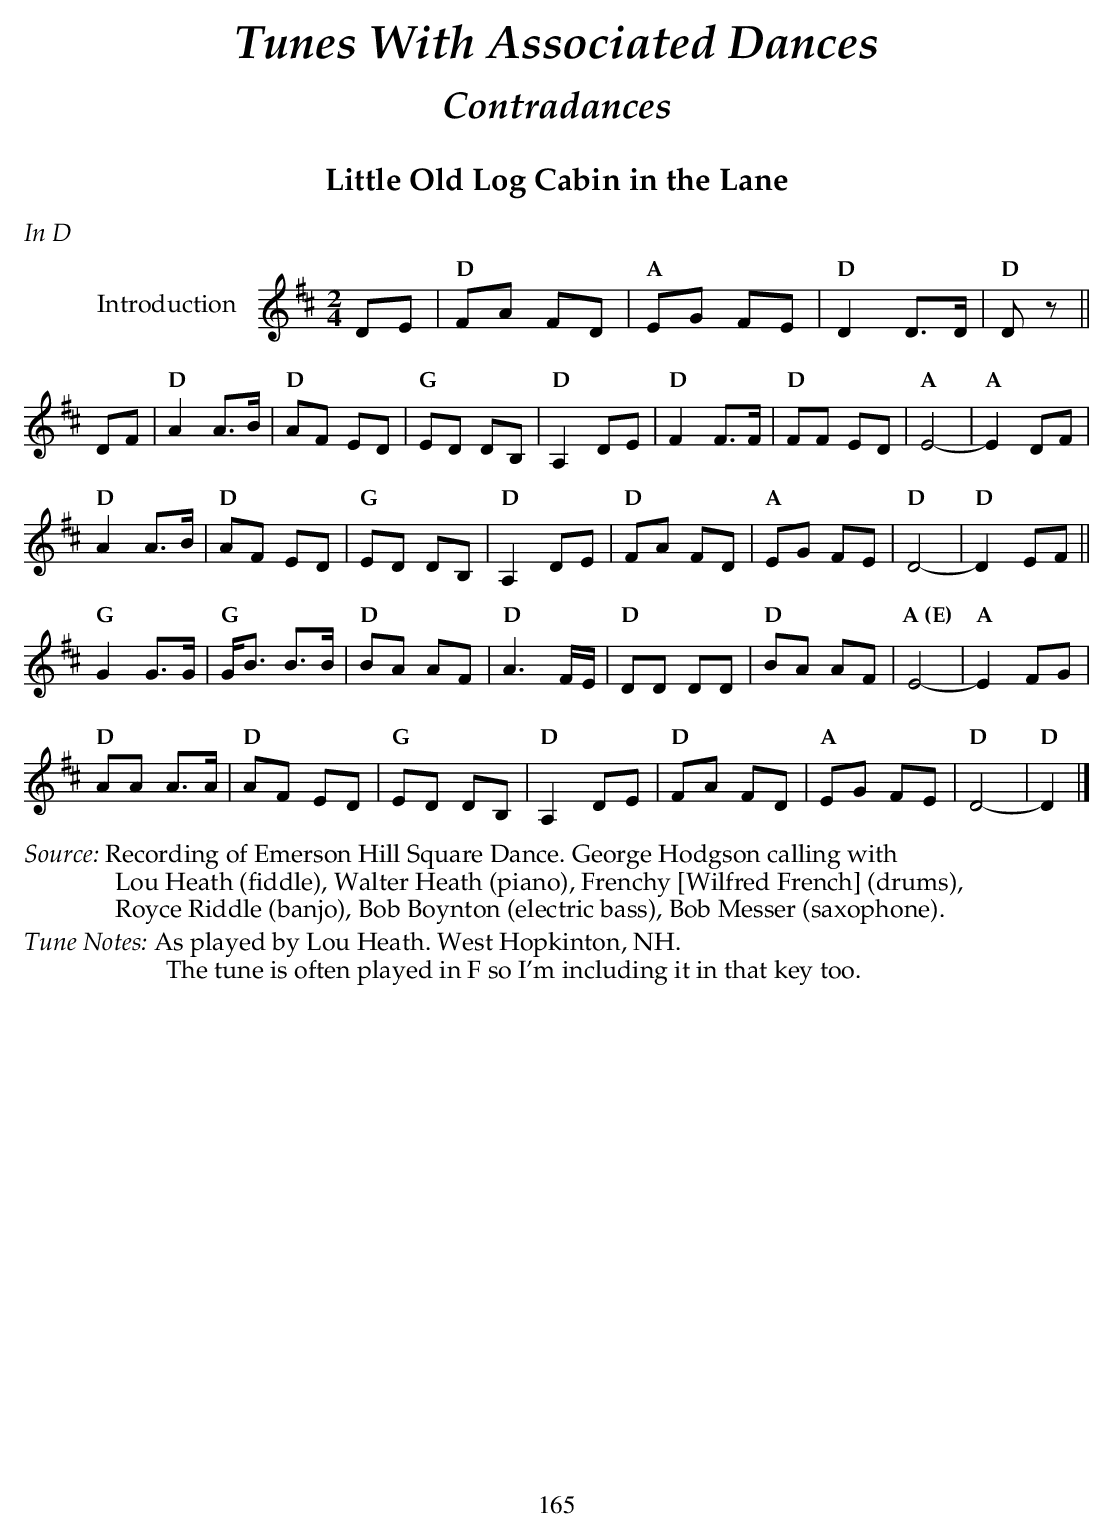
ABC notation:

X:1
T:Little Old Log Cabin in the Lane
U:s = !slide!
U:t = !trill!
M:2/4
L:1/8
K:D
%%text $2In D$0
"@-170,10 Introduction" DE |\
"D" FA FD | "A" EG FE | "D" D2 D>D | "D" Dz ||
DF |\
"D" A2 A>B | "D" AF ED | "G" ED DB,  | "D" A,2 DE |\
"D" F2 F>F | "D" FF ED | "A" E4-     | "A" E2 DF |
"D" A2 A>B | "D" AF ED | "G" ED DB,  | "D" A,2 DE |\
"D" FA FD  | "A" EG FE | "D" D4-     | "D" D2 EF ||
"G" G2 G>G | "G" G<B B>B | "D" BA AF | "D" A3F/2E/2 |\
"D" DD DD  | "D" BA AF | "A (E) " E4-  | "A" E2 FG |
"D" AA A>A | "D" AF ED | "G" ED DB,  | "D" A,2 DE |\
"D" FA FD  | "A" EG FE | "D" D4-     | "D" D2 |]
